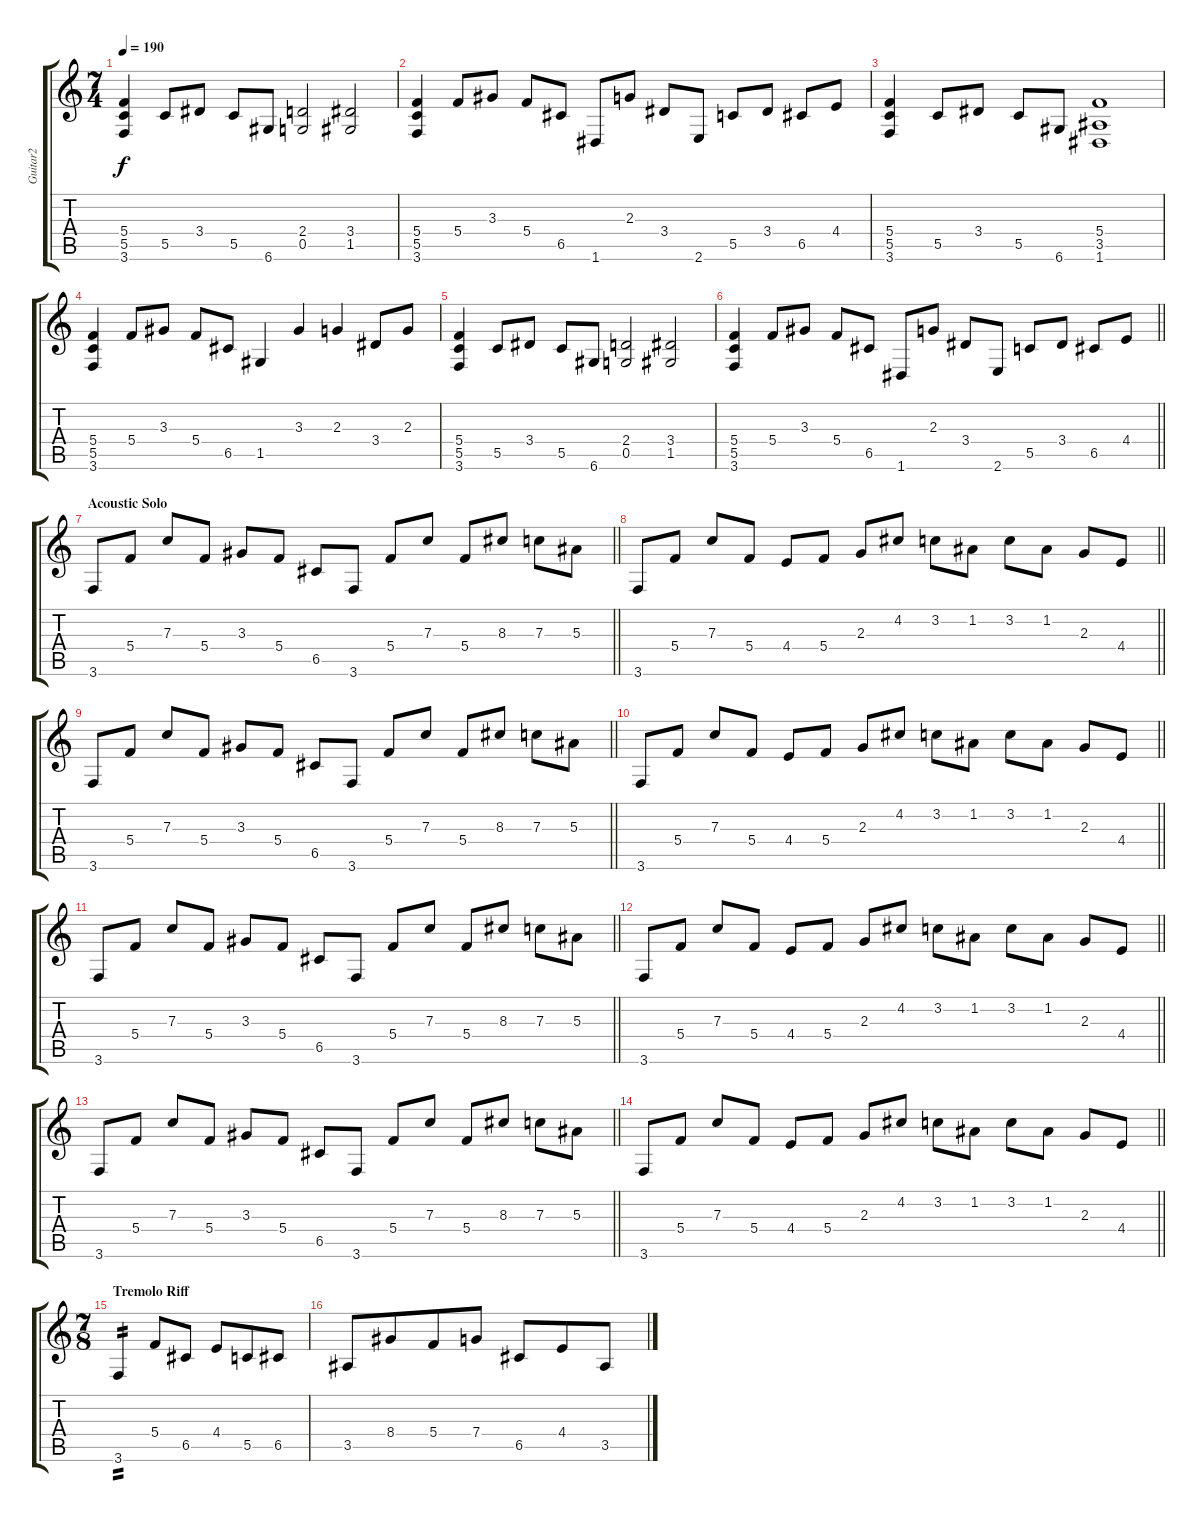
\track ("Guitar2" "Guitar2") {instrument distortionguitar}
\staff {score tabs}
\tuning (D4 A3 F3 C3 G2 D2) {hide}
\ts (7 4)
\tempo 190
\clef g2
\ks c
(5.4 5.5 3.6).4{dy f} 5.5.8 3.4.8 5.5.8 6.6.8 (2.4 0.5).2 (3.4 1.5).2 |
(5.4 5.5 3.6).4 5.4.8 3.3.8 5.4.8 6.5.8 1.6.8 2.3.8 3.4.8 2.6.8 5.5.8 3.4.8 6.5.8 4.4.8 |
(5.4 5.5 3.6).4 5.5.8 3.4.8 5.5.8 6.6.8 (5.4 3.5 1.6).1 |
(5.4 5.5 3.6).4 5.4.8 3.3.8 5.4.8 6.5.8 1.5.4 3.3.4 2.3.4 3.4.8 2.3.8 |
(5.4 5.5 3.6).4 5.5.8 3.4.8 5.5.8 6.6.8 (2.4 0.5).2 (3.4 1.5).2 |
\barLineRight lightlight
(5.4 5.5 3.6).4 5.4.8 3.3.8 5.4.8 6.5.8 1.6.8 2.3.8 3.4.8 2.6.8 5.5.8 3.4.8 6.5.8 4.4.8 |
\section ("" "Acoustic Solo")
\barLineRight lightlight
3.6.8{instrument electricguitarclean} 5.4.8 7.3.8 5.4.8 3.3.8 5.4.8 6.5.8 3.6.8 5.4.8 7.3.8 5.4.8 8.3.8 7.3.8 5.3.8 |
\barLineRight lightlight
3.6.8 5.4.8 7.3.8 5.4.8 4.4.8 5.4.8 2.3.8 4.2.8 3.2.8 1.2.8 3.2.8 1.2.8 2.3.8 4.4.8 |
\barLineRight lightlight
3.6.8 5.4.8 7.3.8 5.4.8 3.3.8 5.4.8 6.5.8 3.6.8 5.4.8 7.3.8 5.4.8 8.3.8 7.3.8 5.3.8 |
\barLineRight lightlight
3.6.8 5.4.8 7.3.8 5.4.8 4.4.8 5.4.8 2.3.8 4.2.8 3.2.8 1.2.8 3.2.8 1.2.8 2.3.8 4.4.8 |
\barLineRight lightlight
3.6.8 5.4.8 7.3.8 5.4.8 3.3.8 5.4.8 6.5.8 3.6.8 5.4.8 7.3.8 5.4.8 8.3.8 7.3.8 5.3.8 |
\barLineRight lightlight
3.6.8 5.4.8 7.3.8 5.4.8 4.4.8 5.4.8 2.3.8 4.2.8 3.2.8 1.2.8 3.2.8 1.2.8 2.3.8 4.4.8 |
\barLineRight lightlight
3.6.8 5.4.8 7.3.8 5.4.8 3.3.8 5.4.8 6.5.8 3.6.8 5.4.8 7.3.8 5.4.8 8.3.8 7.3.8 5.3.8 |
\barLineRight lightlight
3.6.8 5.4.8 7.3.8 5.4.8 4.4.8 5.4.8 2.3.8 4.2.8 3.2.8 1.2.8 3.2.8 1.2.8 2.3.8 4.4.8 |
\ts (7 8)
\section ("" "Tremolo Riff")
3.6.4{tp 2 instrument distortionguitar} 5.4.8 6.5.8 4.4.8 5.5.8 6.5.8 |
3.5.8 8.4.8 5.4.8 7.4.8 6.5.8 4.4.8 3.5.8
